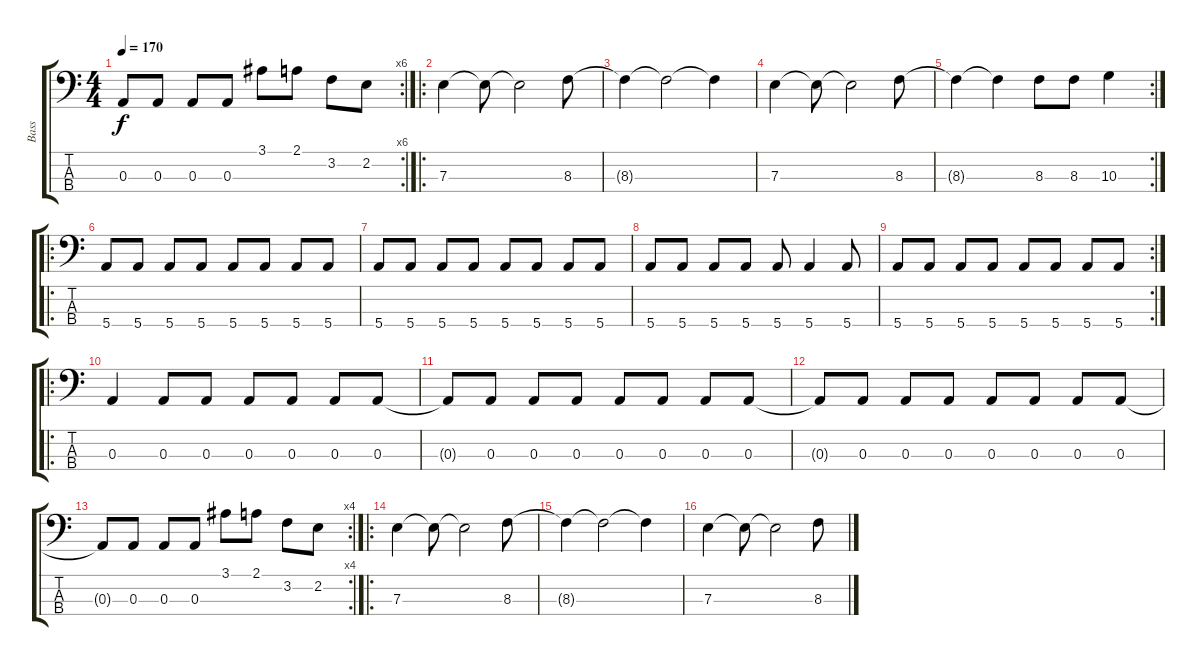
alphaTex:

\track ("Bass" "Bass") {instrument electricbassfinger}
\staff {score tabs}
\tuning (G2 D2 A1 E1) {hide}
\rc 6
\ts (4 4)
\tempo 170
\clef f4
\ks c
0.3{t}.8{dy f} 0.3.8 0.3.8 0.3.8 3.1.8 2.1.8 3.2.8 2.2.8 |
\ro
7.3.4 7.3{t}.8 7.3{t}.2 8.3.8 |
8.3{t}.4 8.3{t}.2 8.3{t}.4 |
7.3.4 7.3{t}.8 7.3{t}.2 8.3.8 |
\rc 2
8.3{t}.4 8.3{t}.4 8.3.8 8.3.8 10.3.4 |
\ro
5.4.8 5.4.8 5.4.8 5.4.8 5.4.8 5.4.8 5.4.8 5.4.8 |
5.4.8 5.4.8 5.4.8 5.4.8 5.4.8 5.4.8 5.4.8 5.4.8 |
5.4.8 5.4.8 5.4.8 5.4.8 5.4.8 5.4.4 5.4.8 |
\rc 2
5.4.8 5.4.8 5.4.8 5.4.8 5.4.8 5.4.8 5.4.8 5.4.8 |
\ro
0.3.4 0.3.8 0.3.8 0.3.8 0.3.8 0.3.8 0.3.8 |
0.3{t}.8 0.3.8 0.3.8 0.3.8 0.3.8 0.3.8 0.3.8 0.3.8 |
0.3{t}.8 0.3.8 0.3.8 0.3.8 0.3.8 0.3.8 0.3.8 0.3.8 |
\rc 4
0.3{t}.8 0.3.8 0.3.8 0.3.8 3.1.8 2.1.8 3.2.8 2.2.8 |
\ro
7.3.4 7.3{t}.8 7.3{t}.2 8.3.8 |
8.3{t}.4 8.3{t}.2 8.3{t}.4 |
7.3.4 7.3{t}.8 7.3{t}.2 8.3.8
